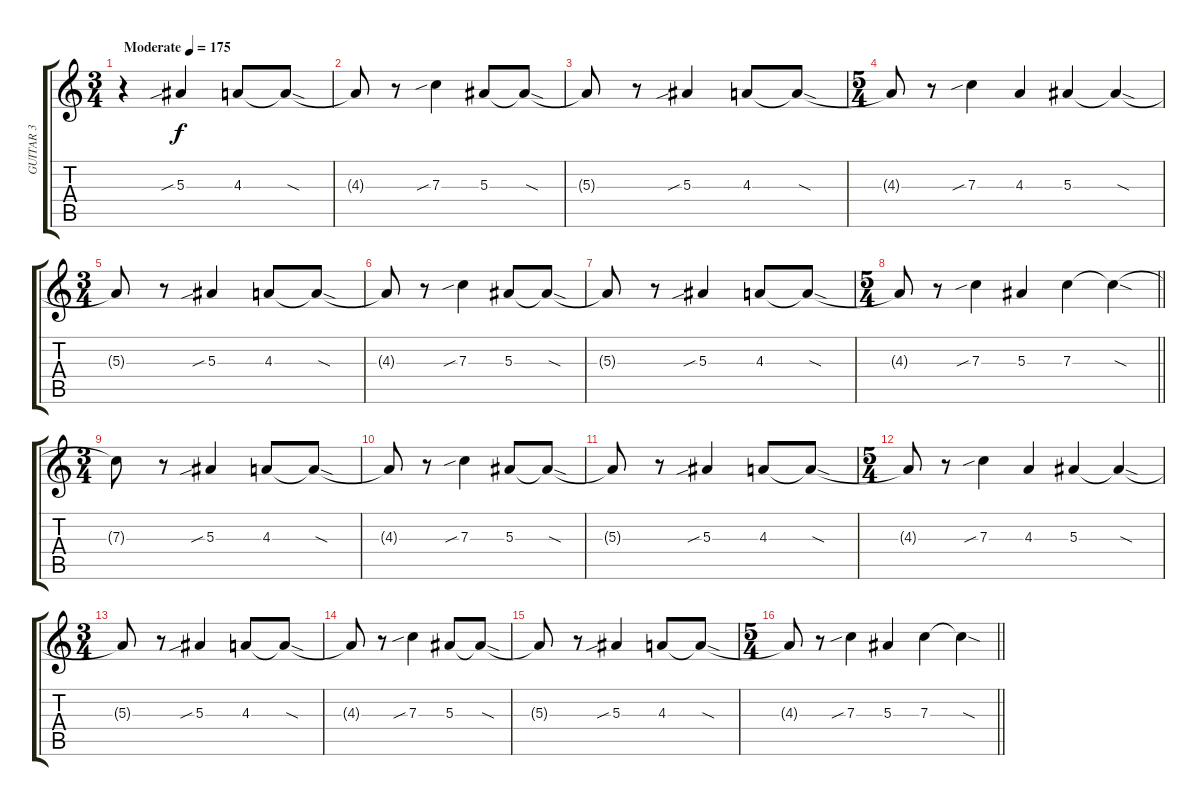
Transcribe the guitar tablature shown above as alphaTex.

\track ("GUITAR 3" "GUITAR 3") {instrument distortionguitar}
\staff {score tabs}
\tuning (D4 A3 F3 C3 G2 D2) {hide}
\ts (3 4)
\tempo (175 "Moderate")
\clef g2
\ks c
r.4{dy f volume 5 instrument distortionguitar} 5.3{sib}.4 4.3.8 4.3{sod t}.8 |
4.3{t}.8 r.8 7.3{sib}.4 5.3.8 5.3{sod t}.8 |
5.3{t}.8 r.8 5.3{sib}.4 4.3.8 4.3{sod t}.8 |
\ts (5 4)
4.3{t}.8 r.8 7.3{sib}.4 4.3.4 5.3.4 5.3{sod t}.4 |
\ts (3 4)
5.3{t}.8 r.8 5.3{sib}.4 4.3.8 4.3{sod t}.8 |
4.3{t}.8 r.8 7.3{sib}.4 5.3.8 5.3{sod t}.8 |
5.3{t}.8 r.8 5.3{sib}.4 4.3.8 4.3{sod t}.8 |
\ts (5 4)
\barLineRight lightlight
4.3{t}.8 r.8 7.3{sib}.4 5.3.4 7.3.4 7.3{sod t}.4 |
\ts (3 4)
7.3{t}.8 r.8 5.3{sib}.4 4.3.8 4.3{sod t}.8 |
4.3{t}.8 r.8 7.3{sib}.4 5.3.8 5.3{sod t}.8 |
5.3{t}.8 r.8 5.3{sib}.4 4.3.8 4.3{sod t}.8 |
\ts (5 4)
4.3{t}.8 r.8 7.3{sib}.4 4.3.4 5.3.4 5.3{sod t}.4 |
\ts (3 4)
5.3{t}.8 r.8 5.3{sib}.4 4.3.8 4.3{sod t}.8 |
4.3{t}.8 r.8 7.3{sib}.4 5.3.8 5.3{sod t}.8 |
5.3{t}.8 r.8 5.3{sib}.4 4.3.8 4.3{sod t}.8 |
\ts (5 4)
\barLineRight lightlight
4.3{t}.8 r.8 7.3{sib}.4 5.3.4 7.3.4 7.3{sod t}.4
